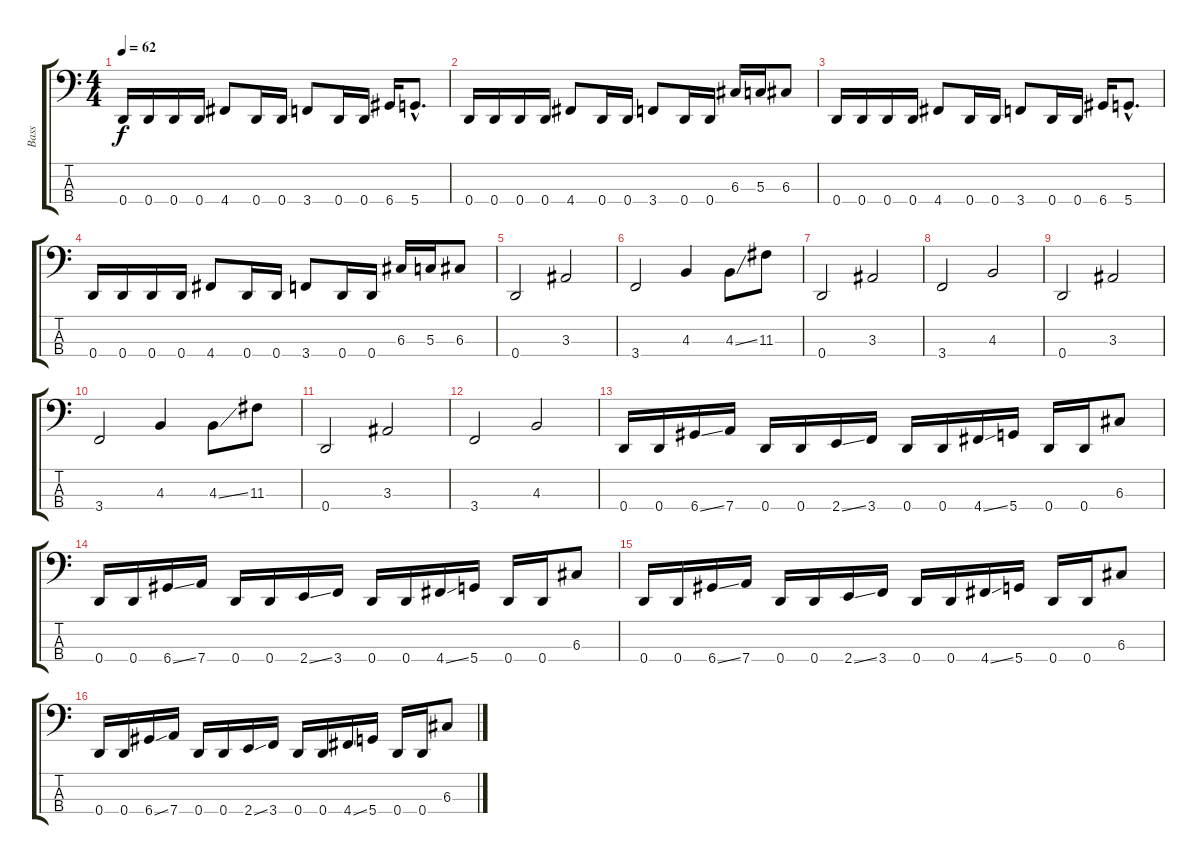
\track ("Bass" "Bass") {instrument electricbassfinger}
\staff {score tabs}
\tuning (F2 C2 G1 D1) {hide}
\ts (4 4)
\tempo 62
\clef f4
\ks c
0.4.16{dy f} 0.4.16 0.4.16 0.4.16 4.4.8 0.4.16 0.4.16 3.4.8 0.4.16 0.4.16 6.4.16 5.4{hac}.8{d} |
0.4.16 0.4.16 0.4.16 0.4.16 4.4.8 0.4.16 0.4.16 3.4.8 0.4.16 0.4.16 6.3.16 5.3.16 6.3.8 |
0.4.16 0.4.16 0.4.16 0.4.16 4.4.8 0.4.16 0.4.16 3.4.8 0.4.16 0.4.16 6.4.16 5.4{hac}.8{d} |
0.4.16 0.4.16 0.4.16 0.4.16 4.4.8 0.4.16 0.4.16 3.4.8 0.4.16 0.4.16 6.3.16 5.3.16 6.3.8 |
0.4.2 3.3.2 |
3.4.2 4.3.4 4.3{ss}.8 11.3.8 |
0.4.2 3.3.2 |
3.4.2 4.3.2 |
0.4.2 3.3.2 |
3.4.2 4.3.4 4.3{ss}.8 11.3.8 |
0.4.2 3.3.2 |
3.4.2 4.3.2 |
0.4.16 0.4.16 6.4{ss}.16 7.4.16 0.4.16 0.4.16 2.4{ss}.16 3.4.16 0.4.16 0.4.16 4.4{ss}.16 5.4.16 0.4.16 0.4.16 6.3.8 |
0.4.16 0.4.16 6.4{ss}.16 7.4.16 0.4.16 0.4.16 2.4{ss}.16 3.4.16 0.4.16 0.4.16 4.4{ss}.16 5.4.16 0.4.16 0.4.16 6.3.8 |
0.4.16 0.4.16 6.4{ss}.16 7.4.16 0.4.16 0.4.16 2.4{ss}.16 3.4.16 0.4.16 0.4.16 4.4{ss}.16 5.4.16 0.4.16 0.4.16 6.3.8 |
0.4.16 0.4.16 6.4{ss}.16 7.4.16 0.4.16 0.4.16 2.4{ss}.16 3.4.16 0.4.16 0.4.16 4.4{ss}.16 5.4.16 0.4.16 0.4.16 6.3.8
